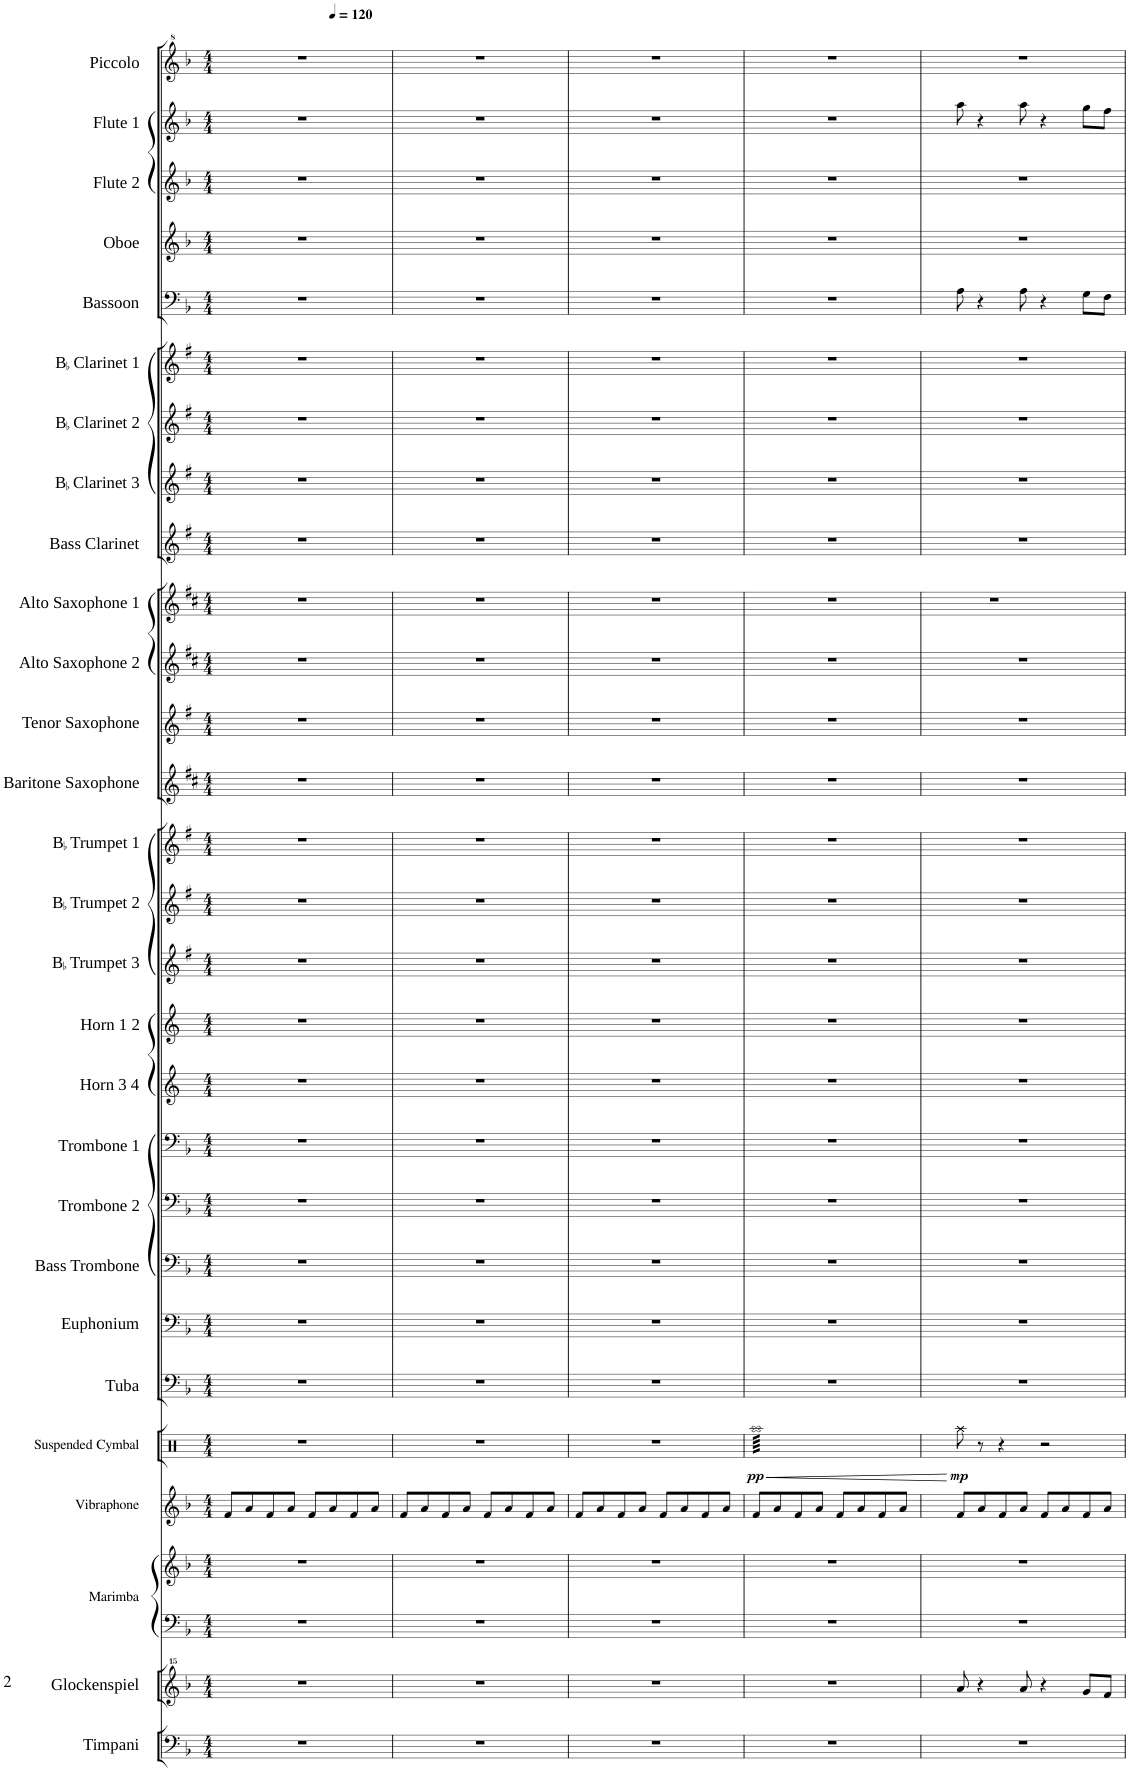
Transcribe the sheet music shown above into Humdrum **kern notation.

**kern	**kern	**kern	**kern	**kern	**kern	**dynam	**kern	**kern	**kern	**kern	**kern	**kern	**kern	**kern	**kern	**kern	**kern	**kern	**kern	**kern	**kern	**kern	**kern	**kern	**kern	**kern	**kern	**kern	**kern
*part28	*part27	*part26	*part26	*part25	*part24	*part24	*part23	*part22	*part21	*part20	*part19	*part18	*part17	*part16	*part15	*part14	*part13	*part12	*part11	*part10	*part9	*part8	*part7	*part6	*part5	*part4	*part3	*part2	*part1
*staff29	*staff28	*staff27	*staff26	*staff25	*staff24	*staff24	*staff23	*staff22	*staff21	*staff20	*staff19	*staff18	*staff17	*staff16	*staff15	*staff14	*staff13	*staff12	*staff11	*staff10	*staff9	*staff8	*staff7	*staff6	*staff5	*staff4	*staff3	*staff2	*staff1
*I"Timpani	*I"Glockenspiel	*I"Marimba	*	*I"Vibraphone	*I"Suspended Cymbal	*	*I"Tuba	*I"Euphonium	*I"Bass Trombone	*I"Trombone 2	*I"Trombone 1	*I"Horn 3 4	*I"Horn 1 2	*I"BaccidentalFlat Trumpet 3	*I"BaccidentalFlat Trumpet 2	*I"BaccidentalFlat Trumpet 1	*I"Baritone Saxophone	*I"Tenor Saxophone	*I"Alto Saxophone 2	*I"Alto Saxophone 1	*I"Bass Clarinet	*I"BaccidentalFlat Clarinet 3	*I"BaccidentalFlat Clarinet 2	*I"BaccidentalFlat Clarinet 1	*I"Bassoon	*I"Oboe	*I"Flute 2	*I"Flute 1	*I"Piccolo
*I'Timp.	*I'Glk.	*I'Mrm.	*	*I'Vib.	*I'Sus. Cmbl.	*	*I'Tu.	*I'Eu.	*I'B. Trb.	*I'Trb. 2	*I'Trb. 1	*I'Hn. 3 4	*I'Hn. 1 2	*I'Tpt. 3	*I'Tpt. 2	*I'Tpt. 1	*I'Bar. Sax.	*I'T. Sax.	*I'A. Sax. 2	*I'A. Sax. 1	*I'B. Cl.	*I'BaccidentalFlat Cl. 3	*I'BaccidentalFlat Cl. 2	*I'BaccidentalFlat Cl. 1	*I'Bsn.	*I'Ob.	*I'Fl. 2	*I'Fl. 1	*I'Picc.
*clefF4	*clefG^^2	*clefF4	*clefG2	*clefG2	*clefX	*	*clefF4	*clefF4	*clefF4	*clefF4	*clefF4	*clefG2	*clefG2	*clefG2	*clefG2	*clefG2	*clefG2	*clefG2	*clefG2	*clefG2	*clefG2	*clefG2	*clefG2	*clefG2	*clefF4	*clefG2	*clefG2	*clefG2	*clefG^2
*	*	*	*	*	*	*	*	*	*	*	*	*Trd4c7	*Trd4c7	*Trd1c2	*Trd1c2	*Trd1c2	*Trd12c21	*Trd8c14	*Trd5c9	*Trd5c9	*Trd8c14	*Trd1c2	*Trd1c2	*Trd1c2	*	*	*	*	*Trd-7c-12
*k[b-]	*k[b-]	*k[b-]	*k[b-]	*k[b-]	*k[]	*	*k[b-]	*k[b-]	*k[b-]	*k[b-]	*k[b-]	*k[]	*k[]	*k[f#]	*k[f#]	*k[f#]	*k[f#c#]	*k[f#]	*k[f#c#]	*k[f#c#]	*k[f#]	*k[f#]	*k[f#]	*k[f#]	*k[b-]	*k[b-]	*k[b-]	*k[b-]	*k[b-]
*M4/4	*M4/4	*M4/4	*M4/4	*M4/4	*M4/4	*	*M4/4	*M4/4	*M4/4	*M4/4	*M4/4	*M4/4	*M4/4	*M4/4	*M4/4	*M4/4	*M4/4	*M4/4	*M4/4	*M4/4	*M4/4	*M4/4	*M4/4	*M4/4	*M4/4	*M4/4	*M4/4	*M4/4	*M4/4
=1	=1	=1	=1	=1	=1	=1	=1	=1	=1	=1	=1	=1	=1	=1	=1	=1	=1	=1	=1	=1	=1	=1	=1	=1	=1	=1	=1	=1	=1
1r	1r	1r	1r	8f/L	1r	.	1r	1r	1r	1r	1r	1r	1r	1r	1r	1r	1r	1r	1r	1r	1r	1r	1r	1r	1r	1r	1r	1r	1r
.	.	.	.	8a/	.	.	.	.	.	.	.	.	.	.	.	.	.	.	.	.	.	.	.	.	.	.	.	.	.
.	.	.	.	8f/	.	.	.	.	.	.	.	.	.	.	.	.	.	.	.	.	.	.	.	.	.	.	.	.	.
.	.	.	.	8a/J	.	.	.	.	.	.	.	.	.	.	.	.	.	.	.	.	.	.	.	.	.	.	.	.	.
.	.	.	.	8f/L	.	.	.	.	.	.	.	.	.	.	.	.	.	.	.	.	.	.	.	.	.	.	.	.	.
.	.	.	.	8a/	.	.	.	.	.	.	.	.	.	.	.	.	.	.	.	.	.	.	.	.	.	.	.	.	.
.	.	.	.	8f/	.	.	.	.	.	.	.	.	.	.	.	.	.	.	.	.	.	.	.	.	.	.	.	.	.
.	.	.	.	8a/J	.	.	.	.	.	.	.	.	.	.	.	.	.	.	.	.	.	.	.	.	.	.	.	.	.
=2	=2	=2	=2	=2	=2	=2	=2	=2	=2	=2	=2	=2	=2	=2	=2	=2	=2	=2	=2	=2	=2	=2	=2	=2	=2	=2	=2	=2	=2
1r	1r	1r	1r	8f/L	1r	.	1r	1r	1r	1r	1r	1r	1r	1r	1r	1r	1r	1r	1r	1r	1r	1r	1r	1r	1r	1r	1r	1r	1r
.	.	.	.	8a/	.	.	.	.	.	.	.	.	.	.	.	.	.	.	.	.	.	.	.	.	.	.	.	.	.
.	.	.	.	8f/	.	.	.	.	.	.	.	.	.	.	.	.	.	.	.	.	.	.	.	.	.	.	.	.	.
.	.	.	.	8a/J	.	.	.	.	.	.	.	.	.	.	.	.	.	.	.	.	.	.	.	.	.	.	.	.	.
.	.	.	.	8f/L	.	.	.	.	.	.	.	.	.	.	.	.	.	.	.	.	.	.	.	.	.	.	.	.	.
.	.	.	.	8a/	.	.	.	.	.	.	.	.	.	.	.	.	.	.	.	.	.	.	.	.	.	.	.	.	.
.	.	.	.	8f/	.	.	.	.	.	.	.	.	.	.	.	.	.	.	.	.	.	.	.	.	.	.	.	.	.
.	.	.	.	8a/J	.	.	.	.	.	.	.	.	.	.	.	.	.	.	.	.	.	.	.	.	.	.	.	.	.
=3	=3	=3	=3	=3	=3	=3	=3	=3	=3	=3	=3	=3	=3	=3	=3	=3	=3	=3	=3	=3	=3	=3	=3	=3	=3	=3	=3	=3	=3
*	*	*	*	*	*	*	*	*	*	*	*	*	*	*	*	*	*	*	*	*	*	*	*	*	*	*	*	*	*MM120
1r	1r	1r	1r	8f/L	1r	.	1r	1r	1r	1r	1r	1r	1r	1r	1r	1r	1r	1r	1r	1r	1r	1r	1r	1r	1r	1r	1r	1r	1r
.	.	.	.	8a/	.	.	.	.	.	.	.	.	.	.	.	.	.	.	.	.	.	.	.	.	.	.	.	.	.
.	.	.	.	8f/	.	.	.	.	.	.	.	.	.	.	.	.	.	.	.	.	.	.	.	.	.	.	.	.	.
.	.	.	.	8a/J	.	.	.	.	.	.	.	.	.	.	.	.	.	.	.	.	.	.	.	.	.	.	.	.	.
.	.	.	.	8f/L	.	.	.	.	.	.	.	.	.	.	.	.	.	.	.	.	.	.	.	.	.	.	.	.	.
.	.	.	.	8a/	.	.	.	.	.	.	.	.	.	.	.	.	.	.	.	.	.	.	.	.	.	.	.	.	.
.	.	.	.	8f/	.	.	.	.	.	.	.	.	.	.	.	.	.	.	.	.	.	.	.	.	.	.	.	.	.
.	.	.	.	8a/J	.	.	.	.	.	.	.	.	.	.	.	.	.	.	.	.	.	.	.	.	.	.	.	.	.
=4	=4	=4	=4	=4	=4	=4	=4	=4	=4	=4	=4	=4	=4	=4	=4	=4	=4	=4	=4	=4	=4	=4	=4	=4	=4	=4	=4	=4	=4
!	!	!	!	!	!	!LO:HP:b	!	!	!	!	!	!	!	!	!	!	!	!	!	!	!	!	!	!	!	!	!	!	!
!	!	!	!	!	!	!LO:DY:n=1:b	!	!	!	!	!	!	!	!	!	!	!	!	!	!	!	!	!	!	!	!	!	!	!
*	*	*	*	*	*tremolo	*	*	*	*	*	*	*	*	*	*	*	*	*	*	*	*	*	*	*	*	*	*	*	*
1r	1r	1r	1r	8f/L	64RaaLLLL	< pp	1r	1r	1r	1r	1r	1r	1r	1r	1r	1r	1r	1r	1r	1r	1r	1r	1r	1r	1r	1r	1r	1r	1r
.	.	.	.	.	64Raa	.	.	.	.	.	.	.	.	.	.	.	.	.	.	.	.	.	.	.	.	.	.	.	.
.	.	.	.	.	64Raa	.	.	.	.	.	.	.	.	.	.	.	.	.	.	.	.	.	.	.	.	.	.	.	.
.	.	.	.	.	64Raa	.	.	.	.	.	.	.	.	.	.	.	.	.	.	.	.	.	.	.	.	.	.	.	.
.	.	.	.	.	64Raa	.	.	.	.	.	.	.	.	.	.	.	.	.	.	.	.	.	.	.	.	.	.	.	.
.	.	.	.	.	64Raa	.	.	.	.	.	.	.	.	.	.	.	.	.	.	.	.	.	.	.	.	.	.	.	.
.	.	.	.	.	64Raa	.	.	.	.	.	.	.	.	.	.	.	.	.	.	.	.	.	.	.	.	.	.	.	.
.	.	.	.	.	64Raa	.	.	.	.	.	.	.	.	.	.	.	.	.	.	.	.	.	.	.	.	.	.	.	.
.	.	.	.	8a/	64Raa	.	.	.	.	.	.	.	.	.	.	.	.	.	.	.	.	.	.	.	.	.	.	.	.
.	.	.	.	.	64Raa	.	.	.	.	.	.	.	.	.	.	.	.	.	.	.	.	.	.	.	.	.	.	.	.
.	.	.	.	.	64Raa	.	.	.	.	.	.	.	.	.	.	.	.	.	.	.	.	.	.	.	.	.	.	.	.
.	.	.	.	.	64Raa	.	.	.	.	.	.	.	.	.	.	.	.	.	.	.	.	.	.	.	.	.	.	.	.
.	.	.	.	.	64Raa	.	.	.	.	.	.	.	.	.	.	.	.	.	.	.	.	.	.	.	.	.	.	.	.
.	.	.	.	.	64Raa	.	.	.	.	.	.	.	.	.	.	.	.	.	.	.	.	.	.	.	.	.	.	.	.
.	.	.	.	.	64Raa	.	.	.	.	.	.	.	.	.	.	.	.	.	.	.	.	.	.	.	.	.	.	.	.
.	.	.	.	.	64Raa	.	.	.	.	.	.	.	.	.	.	.	.	.	.	.	.	.	.	.	.	.	.	.	.
.	.	.	.	8f/	64Raa	.	.	.	.	.	.	.	.	.	.	.	.	.	.	.	.	.	.	.	.	.	.	.	.
.	.	.	.	.	64Raa	.	.	.	.	.	.	.	.	.	.	.	.	.	.	.	.	.	.	.	.	.	.	.	.
.	.	.	.	.	64Raa	.	.	.	.	.	.	.	.	.	.	.	.	.	.	.	.	.	.	.	.	.	.	.	.
.	.	.	.	.	64Raa	.	.	.	.	.	.	.	.	.	.	.	.	.	.	.	.	.	.	.	.	.	.	.	.
.	.	.	.	.	64Raa	.	.	.	.	.	.	.	.	.	.	.	.	.	.	.	.	.	.	.	.	.	.	.	.
.	.	.	.	.	64Raa	.	.	.	.	.	.	.	.	.	.	.	.	.	.	.	.	.	.	.	.	.	.	.	.
.	.	.	.	.	64Raa	.	.	.	.	.	.	.	.	.	.	.	.	.	.	.	.	.	.	.	.	.	.	.	.
.	.	.	.	.	64Raa	.	.	.	.	.	.	.	.	.	.	.	.	.	.	.	.	.	.	.	.	.	.	.	.
.	.	.	.	8a/J	64Raa	.	.	.	.	.	.	.	.	.	.	.	.	.	.	.	.	.	.	.	.	.	.	.	.
.	.	.	.	.	64Raa	.	.	.	.	.	.	.	.	.	.	.	.	.	.	.	.	.	.	.	.	.	.	.	.
.	.	.	.	.	64Raa	.	.	.	.	.	.	.	.	.	.	.	.	.	.	.	.	.	.	.	.	.	.	.	.
.	.	.	.	.	64Raa	.	.	.	.	.	.	.	.	.	.	.	.	.	.	.	.	.	.	.	.	.	.	.	.
.	.	.	.	.	64Raa	.	.	.	.	.	.	.	.	.	.	.	.	.	.	.	.	.	.	.	.	.	.	.	.
.	.	.	.	.	64Raa	.	.	.	.	.	.	.	.	.	.	.	.	.	.	.	.	.	.	.	.	.	.	.	.
.	.	.	.	.	64Raa	.	.	.	.	.	.	.	.	.	.	.	.	.	.	.	.	.	.	.	.	.	.	.	.
.	.	.	.	.	64Raa	.	.	.	.	.	.	.	.	.	.	.	.	.	.	.	.	.	.	.	.	.	.	.	.
.	.	.	.	8f/L	64Raa	.	.	.	.	.	.	.	.	.	.	.	.	.	.	.	.	.	.	.	.	.	.	.	.
.	.	.	.	.	64Raa	.	.	.	.	.	.	.	.	.	.	.	.	.	.	.	.	.	.	.	.	.	.	.	.
.	.	.	.	.	64Raa	.	.	.	.	.	.	.	.	.	.	.	.	.	.	.	.	.	.	.	.	.	.	.	.
.	.	.	.	.	64Raa	.	.	.	.	.	.	.	.	.	.	.	.	.	.	.	.	.	.	.	.	.	.	.	.
.	.	.	.	.	64Raa	.	.	.	.	.	.	.	.	.	.	.	.	.	.	.	.	.	.	.	.	.	.	.	.
.	.	.	.	.	64Raa	.	.	.	.	.	.	.	.	.	.	.	.	.	.	.	.	.	.	.	.	.	.	.	.
.	.	.	.	.	64Raa	.	.	.	.	.	.	.	.	.	.	.	.	.	.	.	.	.	.	.	.	.	.	.	.
.	.	.	.	.	64Raa	.	.	.	.	.	.	.	.	.	.	.	.	.	.	.	.	.	.	.	.	.	.	.	.
.	.	.	.	8a/	64Raa	.	.	.	.	.	.	.	.	.	.	.	.	.	.	.	.	.	.	.	.	.	.	.	.
.	.	.	.	.	64Raa	.	.	.	.	.	.	.	.	.	.	.	.	.	.	.	.	.	.	.	.	.	.	.	.
.	.	.	.	.	64Raa	.	.	.	.	.	.	.	.	.	.	.	.	.	.	.	.	.	.	.	.	.	.	.	.
.	.	.	.	.	64Raa	.	.	.	.	.	.	.	.	.	.	.	.	.	.	.	.	.	.	.	.	.	.	.	.
.	.	.	.	.	64Raa	.	.	.	.	.	.	.	.	.	.	.	.	.	.	.	.	.	.	.	.	.	.	.	.
.	.	.	.	.	64Raa	.	.	.	.	.	.	.	.	.	.	.	.	.	.	.	.	.	.	.	.	.	.	.	.
.	.	.	.	.	64Raa	.	.	.	.	.	.	.	.	.	.	.	.	.	.	.	.	.	.	.	.	.	.	.	.
.	.	.	.	.	64Raa	.	.	.	.	.	.	.	.	.	.	.	.	.	.	.	.	.	.	.	.	.	.	.	.
.	.	.	.	8f/	64Raa	.	.	.	.	.	.	.	.	.	.	.	.	.	.	.	.	.	.	.	.	.	.	.	.
.	.	.	.	.	64Raa	.	.	.	.	.	.	.	.	.	.	.	.	.	.	.	.	.	.	.	.	.	.	.	.
.	.	.	.	.	64Raa	.	.	.	.	.	.	.	.	.	.	.	.	.	.	.	.	.	.	.	.	.	.	.	.
.	.	.	.	.	64Raa	.	.	.	.	.	.	.	.	.	.	.	.	.	.	.	.	.	.	.	.	.	.	.	.
.	.	.	.	.	64Raa	.	.	.	.	.	.	.	.	.	.	.	.	.	.	.	.	.	.	.	.	.	.	.	.
.	.	.	.	.	64Raa	.	.	.	.	.	.	.	.	.	.	.	.	.	.	.	.	.	.	.	.	.	.	.	.
.	.	.	.	.	64Raa	.	.	.	.	.	.	.	.	.	.	.	.	.	.	.	.	.	.	.	.	.	.	.	.
.	.	.	.	.	64Raa	.	.	.	.	.	.	.	.	.	.	.	.	.	.	.	.	.	.	.	.	.	.	.	.
.	.	.	.	8a/J	64Raa	.	.	.	.	.	.	.	.	.	.	.	.	.	.	.	.	.	.	.	.	.	.	.	.
.	.	.	.	.	64Raa	.	.	.	.	.	.	.	.	.	.	.	.	.	.	.	.	.	.	.	.	.	.	.	.
.	.	.	.	.	64Raa	.	.	.	.	.	.	.	.	.	.	.	.	.	.	.	.	.	.	.	.	.	.	.	.
.	.	.	.	.	64Raa	.	.	.	.	.	.	.	.	.	.	.	.	.	.	.	.	.	.	.	.	.	.	.	.
.	.	.	.	.	64Raa	.	.	.	.	.	.	.	.	.	.	.	.	.	.	.	.	.	.	.	.	.	.	.	.
.	.	.	.	.	64Raa	.	.	.	.	.	.	.	.	.	.	.	.	.	.	.	.	.	.	.	.	.	.	.	.
.	.	.	.	.	64Raa	.	.	.	.	.	.	.	.	.	.	.	.	.	.	.	.	.	.	.	.	.	.	.	.
.	.	.	.	.	64RaaJJJJ	.	.	.	.	.	.	.	.	.	.	.	.	.	.	.	.	.	.	.	.	.	.	.	.
*	*	*	*	*	*Xtremolo	*	*	*	*	*	*	*	*	*	*	*	*	*	*	*	*	*	*	*	*	*	*	*	*
.	.	.	.	.	.	[	.	.	.	.	.	.	.	.	.	.	.	.	.	.	.	.	.	.	.	.	.	.	.
=5	=5	=5	=5	=5	=5	=5	=5	=5	=5	=5	=5	=5	=5	=5	=5	=5	=5	=5	=5	=5	=5	=5	=5	=5	=5	=5	=5	=5	=5
!	!	!	!	!	!	!LO:DY:b	!	!	!	!	!	!	!	!	!	!	!	!	!	!	!	!	!	!	!	!	!	!	!
1r	8aaa/	1r	1r	8f/L	8Raa\	mp	1r	1r	1r	1r	1r	1r	1r	1r	1r	1r	1r	1r	1r	1r	1r	1r	1r	1r	8A\	1r	1r	8aa\	1r
.	4r	.	.	8a/	8r	.	.	.	.	.	.	.	.	.	.	.	.	.	.	.	.	.	.	.	4r	.	.	4r	.
.	.	.	.	8f/	4r	.	.	.	.	.	.	.	.	.	.	.	.	.	.	.	.	.	.	.	.	.	.	.	.
.	8aaa/	.	.	8a/J	.	.	.	.	.	.	.	.	.	.	.	.	.	.	.	.	.	.	.	.	8A\	.	.	8aa\	.
.	4r	.	.	8f/L	2r	.	.	.	.	.	.	.	.	.	.	.	.	.	.	.	.	.	.	.	4r	.	.	4r	.
.	.	.	.	8a/	.	.	.	.	.	.	.	.	.	.	.	.	.	.	.	.	.	.	.	.	.	.	.	.	.
.	8ggg/L	.	.	8f/	.	.	.	.	.	.	.	.	.	.	.	.	.	.	.	.	.	.	.	.	8G\L	.	.	8gg\L	.
.	8fff/J	.	.	8a/J	.	.	.	.	.	.	.	.	.	.	.	.	.	.	.	.	.	.	.	.	8F\J	.	.	8ff\J	.
=	=	=	=	=	=	=	=	=	=	=	=	=	=	=	=	=	=	=	=	=	=	=	=	=	=	=	=	=	=
*-	*-	*-	*-	*-	*-	*-	*-	*-	*-	*-	*-	*-	*-	*-	*-	*-	*-	*-	*-	*-	*-	*-	*-	*-	*-	*-	*-	*-	*-
